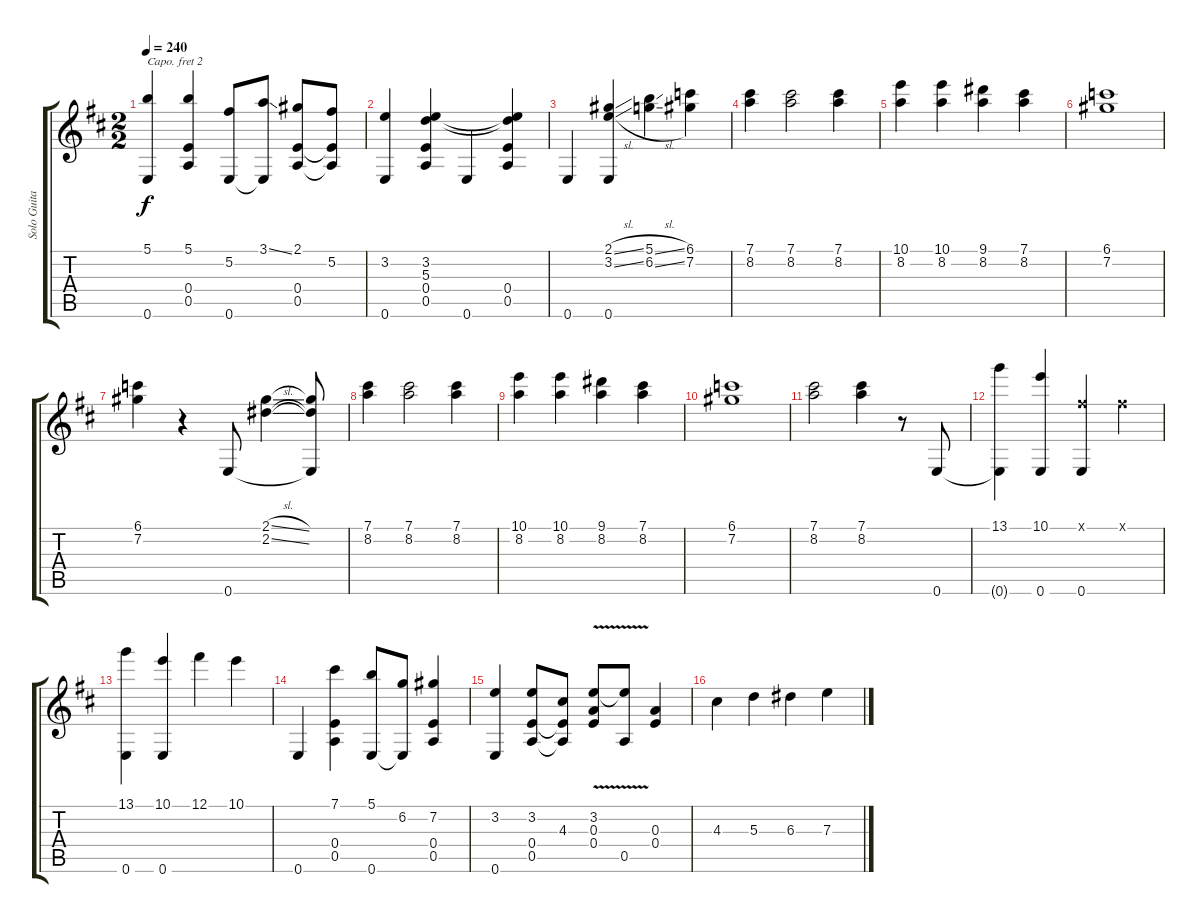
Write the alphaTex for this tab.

\track ("Solo Guitar DGDGBE" "Solo Guita") {instrument electricguitarjazz}
\staff {score tabs}
\capo 2
\tuning (E4 B3 G3 D3 G2 D2) {hide}
\ts (2 2)
\tempo 240
\clef g2
\ks d
(5.1 0.6).4{dy f} (5.1 0.4 0.5).4 (5.2 0.6).8 (3.1{ss} 0.6{t}).8 (2.1 0.4 0.5).8 (5.2 0.4{t} 0.5{t}).8 |
(3.2 0.6).4 (3.2 5.3 0.4 0.5).4 0.6.4 (3.2{t} 5.3{t} 0.4 0.5).4 |
0.6.4 (2.1{sl} 3.2{sl} 0.6).4 (5.1{sl} 6.2{sl}).4 (6.1 7.2).4 |
(7.1 8.2).4 (7.1 8.2).2 (7.1 8.2).4 |
(10.1 8.2).4 (10.1 8.2).4 (9.1 8.2).4 (7.1 8.2).4 |
(6.1 7.2).1 |
(6.1 7.2).4 r.4 0.6.8 (2.1{sl} 2.2{sl}).4 (2.1{t} 2.2{t} 0.6{t}).8 |
(7.1 8.2).4 (7.1 8.2).2 (7.1 8.2).4 |
(10.1 8.2).4 (10.1 8.2).4 (9.1 8.2).4 (7.1 8.2).4 |
(6.1 7.2).1 |
(7.1 8.2).2 (7.1 8.2).4 r.8 0.6.8 |
(13.1 0.6{t}).4 (10.1 0.6).4 (0.1{x} 0.6).4 0.1{x}.4 |
(13.1 0.6).4 (10.1 0.6).4 12.1.4 10.1.4 |
0.6.4 (7.1 0.4 0.5).4 (5.1 0.6).8 (6.2 0.6{t}).8 (7.2 0.4 0.5).4 |
(3.2 0.6).4 (3.2 0.4 0.5).8 (4.3 0.4{t} 0.5{t}).8 (3.2{v} 0.3 0.4).8 (3.2{t} 0.5).8 (0.3 0.4).4 |
4.3.4 5.3.4 6.3.4 7.3.4
